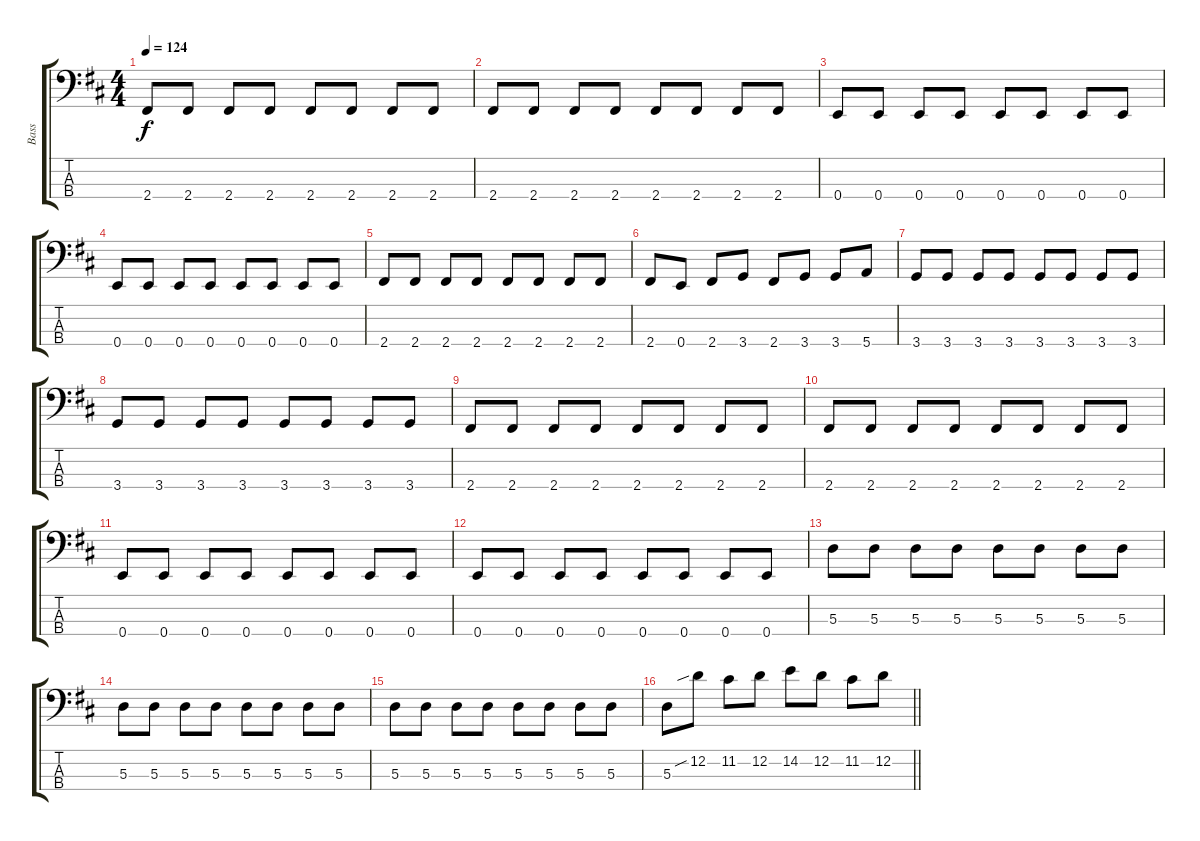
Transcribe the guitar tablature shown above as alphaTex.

\track ("Bass" "Bass") {instrument electricbasspick}
\staff {score tabs}
\tuning (G2 D2 A1 E1) {hide}
\ts (4 4)
\tempo 124
\clef f4
\ks d
2.4.8{dy f} 2.4.8 2.4.8 2.4.8 2.4.8 2.4.8 2.4.8 2.4.8 |
2.4.8 2.4.8 2.4.8 2.4.8 2.4.8 2.4.8 2.4.8 2.4.8 |
0.4.8 0.4.8 0.4.8 0.4.8 0.4.8 0.4.8 0.4.8 0.4.8 |
0.4.8 0.4.8 0.4.8 0.4.8 0.4.8 0.4.8 0.4.8 0.4.8 |
2.4.8 2.4.8 2.4.8 2.4.8 2.4.8 2.4.8 2.4.8 2.4.8 |
2.4.8 0.4.8 2.4.8 3.4.8 2.4.8 3.4.8 3.4.8 5.4.8 |
3.4.8 3.4.8 3.4.8 3.4.8 3.4.8 3.4.8 3.4.8 3.4.8 |
3.4.8 3.4.8 3.4.8 3.4.8 3.4.8 3.4.8 3.4.8 3.4.8 |
2.4.8 2.4.8 2.4.8 2.4.8 2.4.8 2.4.8 2.4.8 2.4.8 |
2.4.8 2.4.8 2.4.8 2.4.8 2.4.8 2.4.8 2.4.8 2.4.8 |
0.4.8 0.4.8 0.4.8 0.4.8 0.4.8 0.4.8 0.4.8 0.4.8 |
0.4.8 0.4.8 0.4.8 0.4.8 0.4.8 0.4.8 0.4.8 0.4.8 |
5.3.8 5.3.8 5.3.8 5.3.8 5.3.8 5.3.8 5.3.8 5.3.8 |
5.3.8 5.3.8 5.3.8 5.3.8 5.3.8 5.3.8 5.3.8 5.3.8 |
5.3.8 5.3.8 5.3.8 5.3.8 5.3.8 5.3.8 5.3.8 5.3.8 |
\barLineRight lightlight
5.3.8 12.2{sib}.8 11.2.8 12.2.8 14.2.8 12.2.8 11.2.8 12.2.8
